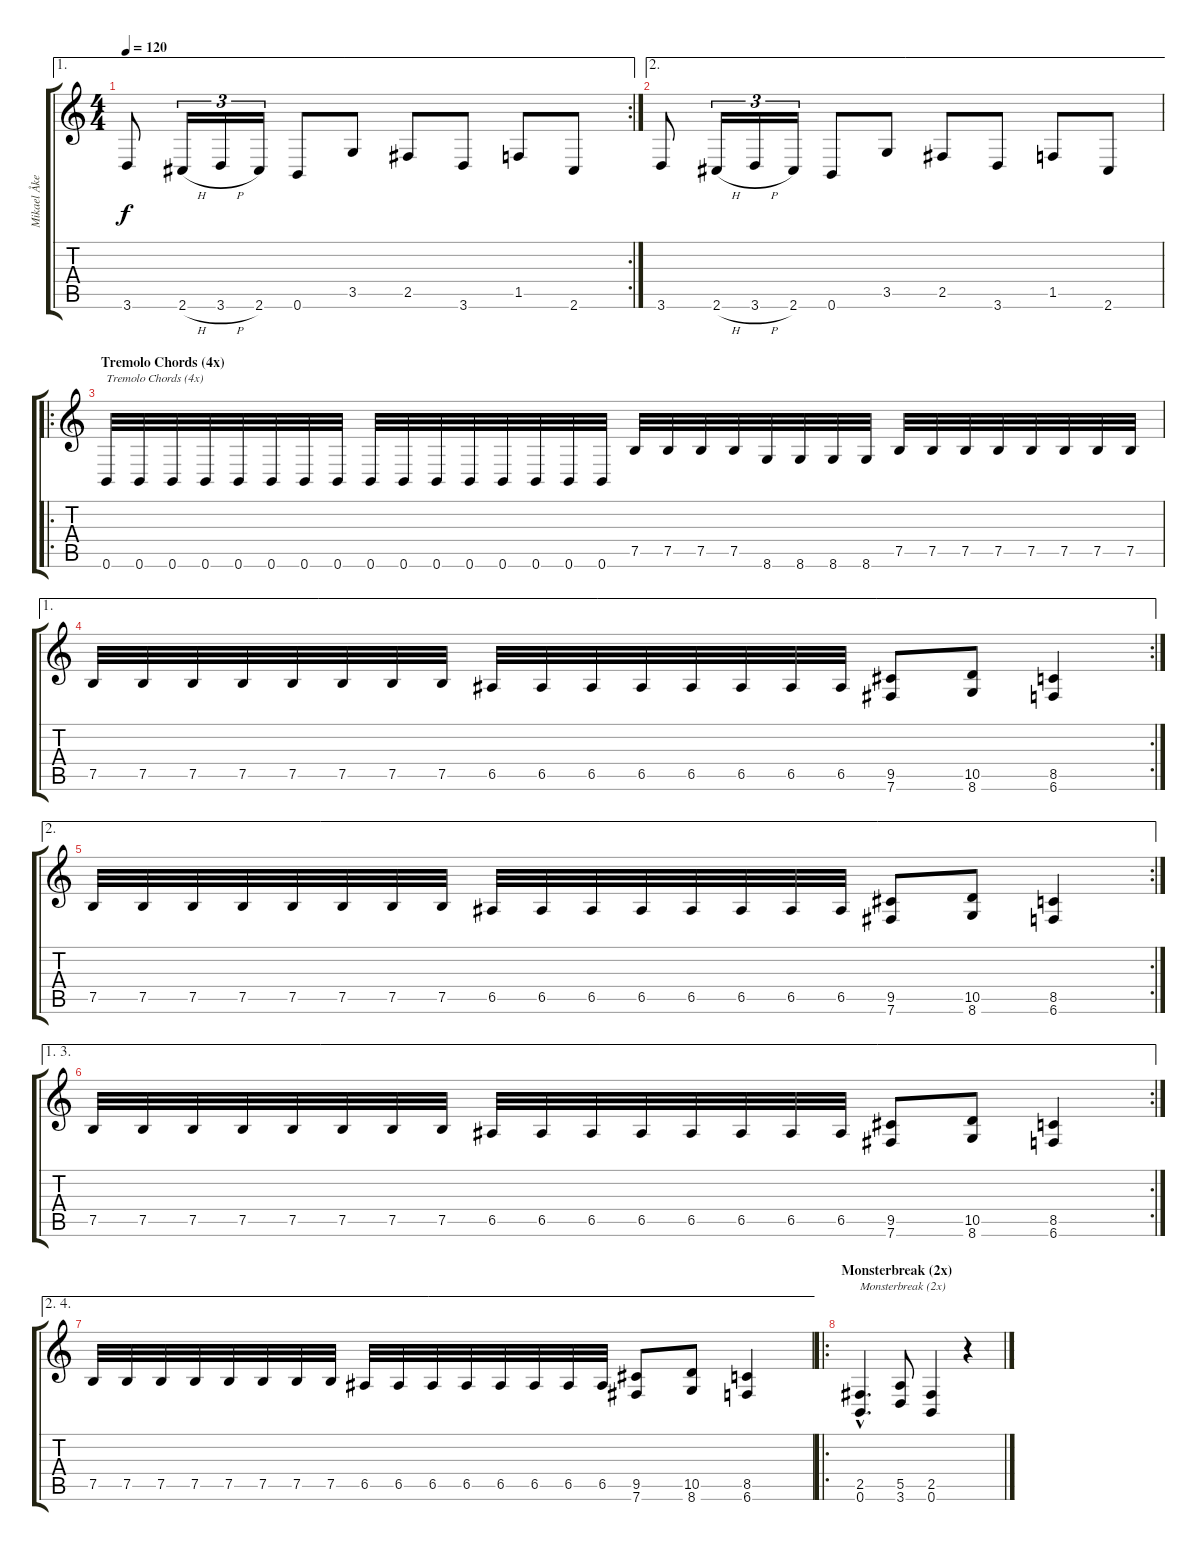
\track ("Mikael Åkerfeldt" "Mikael Åke") {instrument overdrivenguitar}
\staff {score tabs}
\tuning (B3 Gb3 D3 A2 E2 B1) {hide}
\ae 1
\rc 2
\ts (4 4)
\tempo 120
\clef g2
\ks c
3.6.8{dy f} 2.6{h}.16{tu (3 2)} 3.6{h}.16{tu (3 2)} 2.6.16{tu (3 2)} 0.6.8 3.5.8 2.5.8 3.6.8 1.5.8 2.6.8 |
\ae 2
3.6.8 2.6{h}.16{tu (3 2)} 3.6{h}.16{tu (3 2)} 2.6.16{tu (3 2)} 0.6.8 3.5.8 2.5.8 3.6.8 1.5.8 2.6.8 |
\ro
\section ("" "Tremolo Chords (4x)")
0.6.32{txt "Tremolo Chords (4x)"} 0.6.32 0.6.32 0.6.32 0.6.32 0.6.32 0.6.32 0.6.32 0.6.32 0.6.32 0.6.32 0.6.32 0.6.32 0.6.32 0.6.32 0.6.32 7.5.32 7.5.32 7.5.32 7.5.32 8.6.32 8.6.32 8.6.32 8.6.32 7.5.32 7.5.32 7.5.32 7.5.32 7.5.32 7.5.32 7.5.32 7.5.32 |
\ae 1
\rc 2
7.5.32 7.5.32 7.5.32 7.5.32 7.5.32 7.5.32 7.5.32 7.5.32 6.5.32 6.5.32 6.5.32 6.5.32 6.5.32 6.5.32 6.5.32 6.5.32 (9.5 7.6).8 (10.5 8.6).8 (8.5 6.6).4 |
\ae 2
\rc 2
7.5.32 7.5.32 7.5.32 7.5.32 7.5.32 7.5.32 7.5.32 7.5.32 6.5.32 6.5.32 6.5.32 6.5.32 6.5.32 6.5.32 6.5.32 6.5.32 (9.5 7.6).8 (10.5 8.6).8 (8.5 6.6).4 |
\ae (1 3)
\rc 2
7.5.32 7.5.32 7.5.32 7.5.32 7.5.32 7.5.32 7.5.32 7.5.32 6.5.32 6.5.32 6.5.32 6.5.32 6.5.32 6.5.32 6.5.32 6.5.32 (9.5 7.6).8 (10.5 8.6).8 (8.5 6.6).4 |
\ae (2 4)
7.5.32 7.5.32 7.5.32 7.5.32 7.5.32 7.5.32 7.5.32 7.5.32 6.5.32 6.5.32 6.5.32 6.5.32 6.5.32 6.5.32 6.5.32 6.5.32 (9.5 7.6).8 (10.5 8.6).8 (8.5 6.6).4 |
\ro
\section ("" "Monsterbreak (2x)")
(2.5{hac} 0.6{hac}).4{d txt "Monsterbreak (2x)"} (5.5 3.6).8 (2.5 0.6).4 r.4
